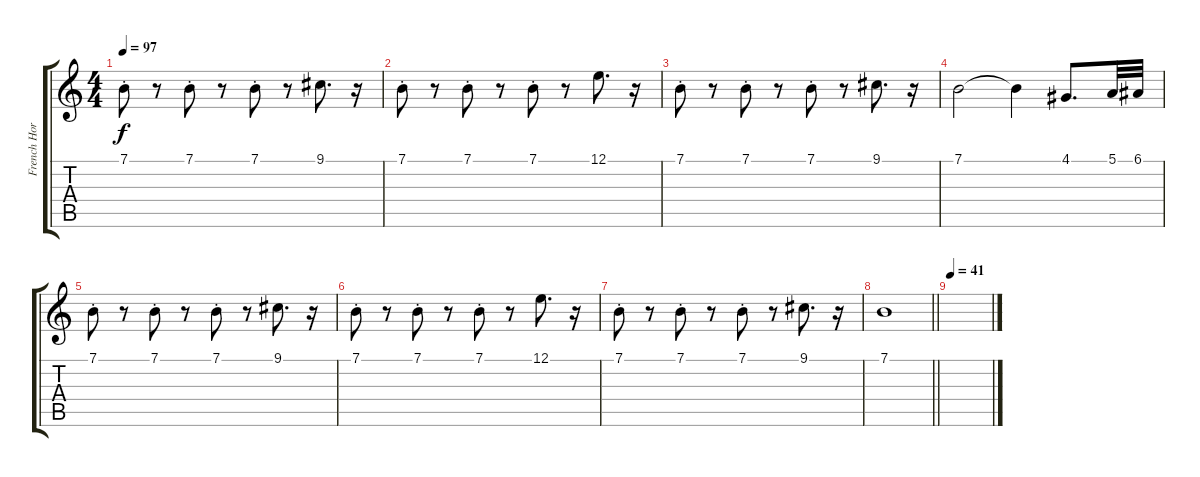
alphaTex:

\track ("French Horn" "French Hor") {instrument frenchhorn}
\staff {score tabs}
\tuning (E4 B3 G3 D3 A2 E2) {hide}
\ts (4 4)
\tempo 97
\clef g2
\ks c
7.1{st}.8{dy f} r.8 7.1{st}.8 r.8 7.1{st}.8 r.8 9.1.8{d} r.16 |
7.1{st}.8 r.8 7.1{st}.8 r.8 7.1{st}.8 r.8 12.1.8{d} r.16 |
7.1{st}.8 r.8 7.1{st}.8 r.8 7.1{st}.8 r.8 9.1.8{d} r.16 |
7.1.2 7.1{t}.4 4.1.8{d} 5.1.32 6.1.32 |
7.1{st}.8 r.8 7.1{st}.8 r.8 7.1{st}.8 r.8 9.1.8{d} r.16 |
7.1{st}.8 r.8 7.1{st}.8 r.8 7.1{st}.8 r.8 12.1.8{d} r.16 |
7.1{st}.8 r.8 7.1{st}.8 r.8 7.1{st}.8 r.8 9.1.8{d} r.16 |
\barLineRight lightlight
7.1.1 |
\tempo 41
